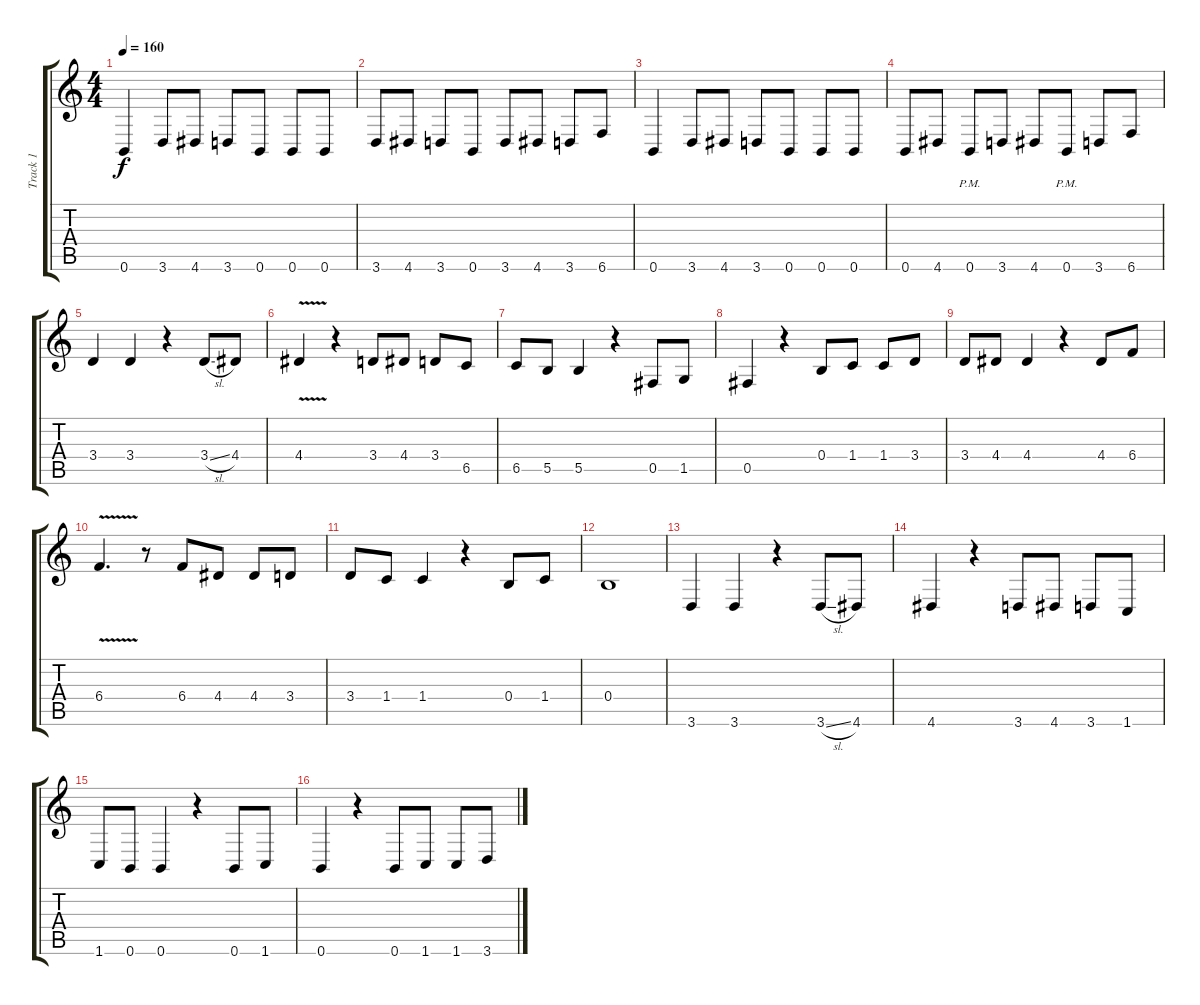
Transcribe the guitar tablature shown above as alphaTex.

\track ("Track 1" "Track 1") {instrument distortionguitar}
\staff {score tabs}
\tuning (Db4 Ab3 E3 B2 Gb2 B1) {hide}
\ts (4 4)
\tempo 160
\clef g2
\ks c
0.6.4{dy f} 3.6.8 4.6.8 3.6.8 0.6.8 0.6.8 0.6.8 |
3.6.8 4.6.8 3.6.8 0.6.8 3.6.8 4.6.8 3.6.8 6.6.8 |
0.6.4 3.6.8 4.6.8 3.6.8 0.6.8 0.6.8 0.6.8 |
0.6.8 4.6.8 0.6{pm}.8 3.6.8 4.6.8 0.6{pm}.8 3.6.8 6.6.8 |
3.4.4 3.4.4 r.4 3.4{sl}.8 4.4.8 |
4.4{v}.4 r.4 3.4.8 4.4.8 3.4.8 6.5.8 |
6.5.8 5.5.8 5.5.4 r.4 0.5.8 1.5.8 |
0.5.4 r.4 0.4.8 1.4.8 1.4.8 3.4.8 |
3.4.8 4.4.8 4.4.4 r.4 4.4.8 6.4.8 |
6.4{v}.4{d} r.8 6.4.8 4.4.8 4.4.8 3.4.8 |
3.4.8 1.4.8 1.4.4 r.4 0.4.8 1.4.8 |
0.4.1 |
3.6.4 3.6.4 r.4 3.6{sl}.8 4.6.8 |
4.6.4 r.4 3.6.8 4.6.8 3.6.8 1.6.8 |
1.6.8 0.6.8 0.6.4 r.4 0.6.8 1.6.8 |
0.6.4 r.4 0.6.8 1.6.8 1.6.8 3.6.8
